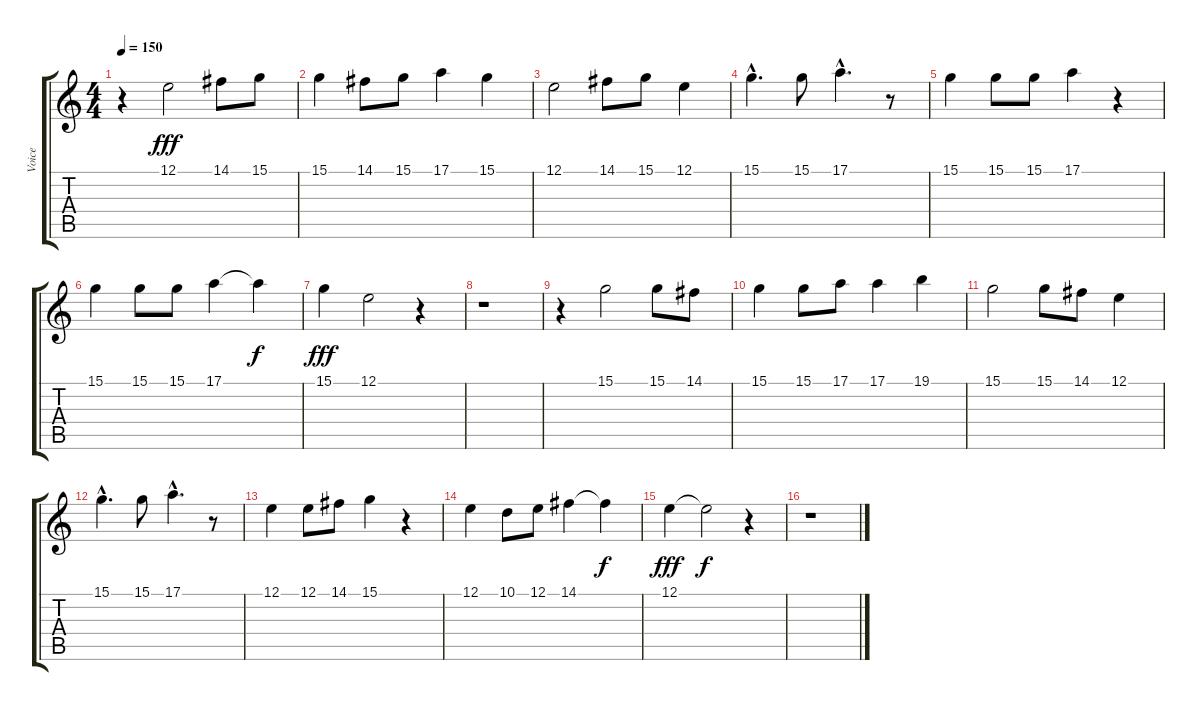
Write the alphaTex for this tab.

\track ("Voice" "Voice") {instrument choiraahs}
\staff {score tabs}
\tuning (E4 B3 G3 D3 A2 E2) {hide}
\ts (4 4)
\tempo 150
\clef g2
\ks c
r.4{dy fff} 12.1.2 14.1.8 15.1.8 |
15.1.4 14.1.8 15.1.8 17.1.4 15.1.4 |
12.1.2 14.1.8 15.1.8 12.1.4 |
15.1{hac}.4{d} 15.1.8 17.1{hac}.4{d} r.8 |
15.1.4 15.1.8 15.1.8 17.1.4 r.4 |
15.1.4 15.1.8 15.1.8 17.1.4 17.1{t}.4{dy f} |
15.1.4{dy fff} 12.1.2 r.4 |
r.1 |
r.4 15.1.2 15.1.8 14.1.8 |
15.1.4 15.1.8 17.1.8 17.1.4 19.1.4 |
15.1.2 15.1.8 14.1.8 12.1.4 |
15.1{hac}.4{d} 15.1.8 17.1{hac}.4{d} r.8 |
12.1.4 12.1.8 14.1.8 15.1.4 r.4 |
12.1.4 10.1.8 12.1.8 14.1.4 14.1{t}.4{dy f} |
12.1.4{dy fff} 12.1{t}.2{dy f} r.4 |
r.1
